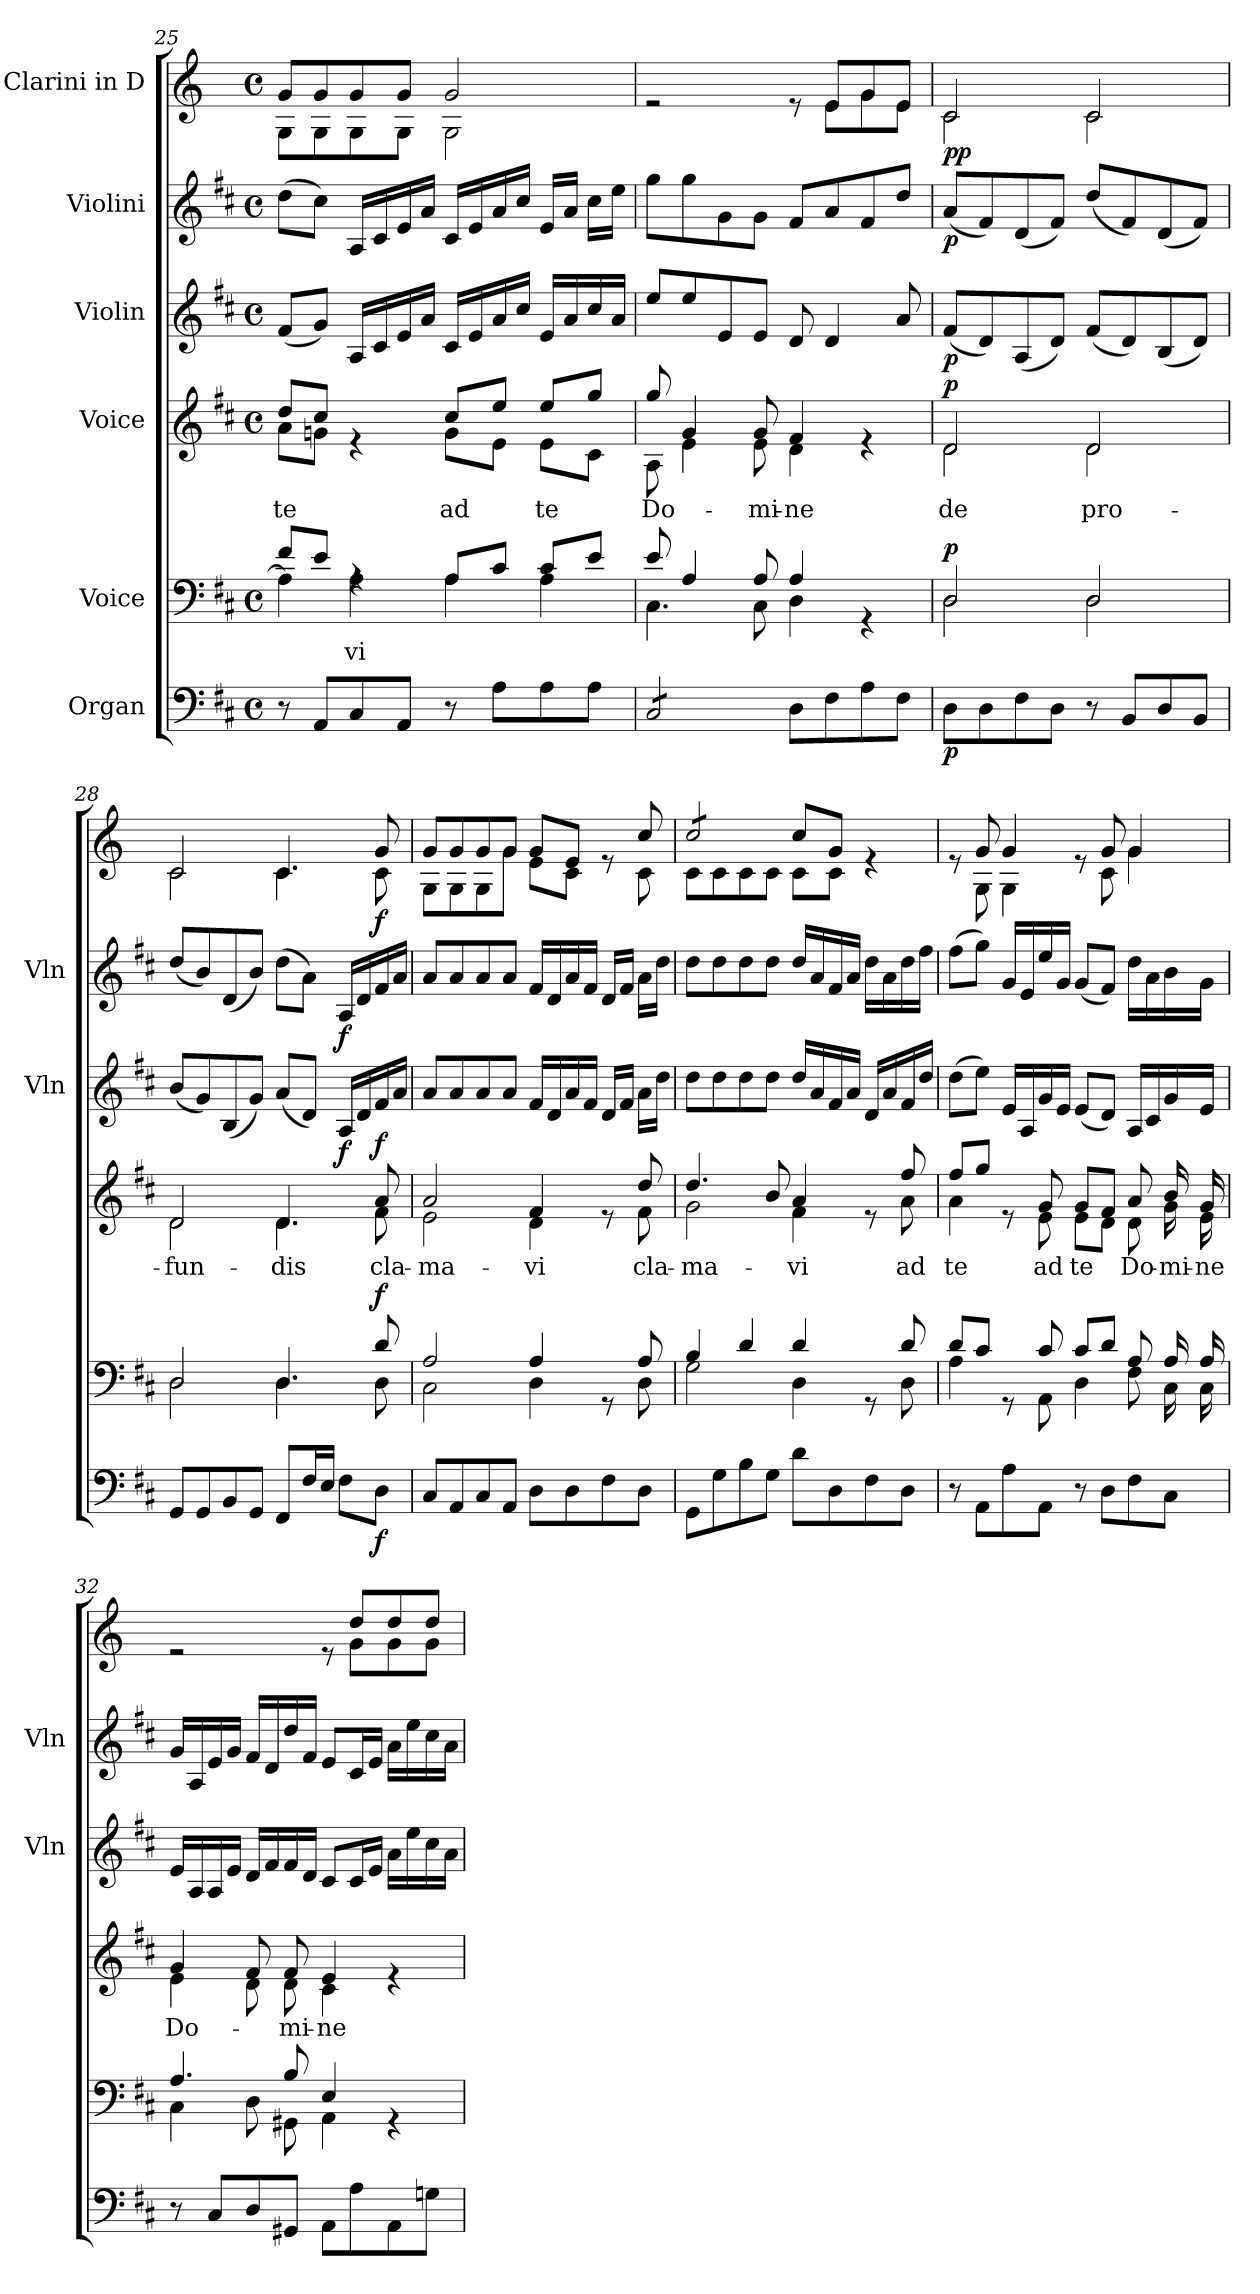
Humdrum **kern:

**kern	**dynam	**kern	**text	**dynam	**kern	**text	**dynam	**kern	**dynam	**kern	**dynam	**kern	**dynam
*part6	*part6	*part5	*part5	*part5	*part4	*part4	*part4	*part3	*part3	*part2	*part2	*part1	*part1
*staff6	*staff6	*staff5	*staff5	*staff5	*staff4	*staff4	*staff4	*staff3	*staff3	*staff2	*staff2	*staff1	*staff1
*I"Organ	*	*I"Voice	*	*	*I"Voice	*	*	*I"Violin	*	*I"Violini	*	*I"Clarini in D	*
*	*	*	*	*	*	*	*	*I'Vln	*	*I'Vln	*	*	*
!!LO:PB:g=z
*clefF4	*	*clefF4	*	*	*clefG2	*	*	*clefG2	*	*clefG2	*	*clefG2	*
*	*	*	*	*	*	*	*	*	*	*	*	*ITrd-1c-2	*
*k[f#c#]	*	*k[f#c#]	*	*	*k[f#c#]	*	*	*k[f#c#]	*	*k[f#c#]	*	*k[f#c#]	*
*M4/4	*	*M4/4	*	*	*M4/4	*	*	*M4/4	*	*M4/4	*	*M4/4	*
*met(c)	*	*met(c)	*	*	*met(c)	*	*	*met(c)	*	*met(c)	*	*met(c)	*
=25	=25	=25	=25	=25	=25	=25	=25	=25	=25	=25	=25	=25	=25
*	*	*^	*	*	*	*	*	*	*	*	*	*	*
!	!	!	!	!	!	!	!LO:LY:b	!	!	!	!	!	!	!
*	*	*	*	*	*	*^	*	*	*	*	*	*	*^	*
8r	.	8f#/L	4A\]	.	.	8dd/L	8a\L	te	.	(8f#/L	.	(8dd\L	.	8a/L	8A\L	.
8AA/L	.	8e/J	.	.	.	8cc#/J	8gn\J	.	.	8g/J)	.	8cc#\J)	.	8a/	8A\	.
!	!	!	!	!LO:LY:b	!	!	!	!	!	!	!	!	!	!	!	!
8C#/	.	4rA	4A\	-vi	.	4re	4ryy	.	.	16A/LL	.	16A/LL	.	8a/	8A\	.
.	.	.	.	.	.	.	.	.	.	16c#/	.	16c#/	.	.	.	.
8AA/J	.	.	.	.	.	.	.	.	.	16e/	.	16e/	.	8a/J	8A\J	.
.	.	.	.	.	.	.	.	.	.	16a/JJ	.	16a/JJ	.	.	.	.
!	!	!	!	!	!	!	!	!LO:LY:b	!	!	!	!	!	!	!	!
8r	.	8A/L	4A\	.	.	8cc#/L	8g\L	ad	.	16c#/LL	.	16c#/LL	.	2a/	2A\	.
.	.	.	.	.	.	.	.	.	.	16e/	.	16e/	.	.	.	.
8A\L	.	8c#/J	.	.	.	8ee/J	8e\J	.	.	16a/	.	16a/	.	.	.	.
.	.	.	.	.	.	.	.	.	.	16cc#/JJ	.	16cc#/JJ	.	.	.	.
!	!	!	!	!	!	!	!	!LO:LY:b	!	!	!	!	!	!	!	!
8A\	.	8c#/L	4A\	.	.	8ee/L	8e\L	te	.	16e/LL	.	16e/LL	.	.	.	.
.	.	.	.	.	.	.	.	.	.	16a/	.	16a/JJ	.	.	.	.
8A\J	.	8e/J	.	.	.	8gg/J	8c#\J	.	.	16cc#/	.	16cc#\LL	.	.	.	.
.	.	.	.	.	.	.	.	.	.	16a/JJ	.	16ee\JJ	.	.	.	.
=26	=26	=26	=26	=26	=26	=26	=26	=26	=26	=26	=26	=26	=26	=26	=26	=26
!	!	!	!	!	!	!	!	!LO:LY:b	!	!	!	!	!	!	!	!
*tremolo	*	*	*	*	*	*	*	*	*	*	*	*	*	*	*	*
8C#/L	.	8e/	4.C#\	.	.	8gg/	8A\	Do-	.	8ee/L	.	8gg\L	.	2re	8ryy	.
*	*	*	*	*	*	*	*	*	*	*	*	*	*	*v	*v	*
8C#/	.	4A/	.	.	.	4g/	4e\	.	.	8ee/	.	8gg\	.	.	.
8C#/	.	.	.	.	.	.	.	.	.	8e/	.	8g\	.	.	.
!	!	!	!	!	!	!	!	!LO:LY:b	!	!	!	!	!	!	!
8C#/J	.	8A/	8C#\	.	.	8g/	8e\	-mi-	.	8e/J	.	8g\J	.	.	.
*Xtremolo	*	*	*	*	*	*	*	*	*	*	*	*	*	*	*
!	!	!	!	!	!	!	!	!LO:LY:b	!	!	!	!	!	!	!
8D\L	.	4A/	4D\	.	.	4f#/	4d\	-ne	.	8d/	.	8f#/L	.	8re	.
*	*	*	*	*	*	*	*	*	*	*	*	*	*	*^	*
8F#\	.	.	.	.	.	.	.	.	.	4d/	.	8a/	.	8f#/L	8f#\L	.
8A\	.	4rGG	4ryy	.	.	4re	4ryy	.	.	.	.	8f#/	.	8a/	8a\	.
8F#\J	.	.	.	.	.	.	.	.	.	8a/	.	8dd/J	.	8f#/J	8f#\J	.
=27	=27	=27	=27	=27	=27	=27	=27	=27	=27	=27	=27	=27	=27	=27	=27	=27
!	!LO:DY:b	!	!	!	!LO:DY:b	!	!	!LO:LY:b	!LO:DY:b	!	!LO:DY:b	!	!LO:DY:b	!	!	!LO:DY:b
!	!	!	!	!	!	!	!	!	!	!	!	!	!	!	!	!LO:DY:n=1:b
8D\L	p	2D/	2D\	.	p	2d/	2d\	de	p	(8f#/L	p	(8a/L	p	2d/	2d\	p p
8D\	.	.	.	.	.	.	.	.	.	8d/)	.	8f#/)	.	.	.	.
8F#\	.	.	.	.	.	.	.	.	.	(8A/	.	(8d/	.	.	.	.
8D\J	.	.	.	.	.	.	.	.	.	8d/J)	.	8f#/J)	.	.	.	.
!	!	!	!	!	!	!	!	!LO:LY:b	!	!	!	!	!	!	!	!
8r	.	2D/	2D\	.	.	2d/	2d\	pro-	.	(8f#/L	.	(8dd/L	.	2d/	2d\	.
8BB/L	.	.	.	.	.	.	.	.	.	8d/)	.	8f#/)	.	.	.	.
8D/	.	.	.	.	.	.	.	.	.	(8B/	.	(8d/	.	.	.	.
8BB/J	.	.	.	.	.	.	.	.	.	8d/J)	.	8f#/J)	.	.	.	.
=28	=28	=28	=28	=28	=28	=28	=28	=28	=28	=28	=28	=28	=28	=28	=28	=28
!	!	!	!	!	!	!	!	!LO:LY:b	!	!	!	!	!	!	!	!
8GG/L	.	2D/	2D\	.	.	2d/	2d\	-fun-	.	(8b/L	.	(8dd/L	.	2d/	2d\	.
8GG/	.	.	.	.	.	.	.	.	.	8g/)	.	8b/)	.	.	.	.
8BB/	.	.	.	.	.	.	.	.	.	(8B/	.	(8d/	.	.	.	.
8GG/J	.	.	.	.	.	.	.	.	.	8g/J)	.	8b/J)	.	.	.	.
!	!	!	!	!	!	!	!	!LO:LY:b	!	!	!	!	!	!	!	!
8FF#/L	.	4.D/	4.D\	.	.	4.d/	4.d\	-dis	.	(8a/L	.	(8dd\L	.	4.d/	4.d\	.
16F#/L	.	.	.	.	.	.	.	.	.	8d/J)	.	8a\J)	.	.	.	.
16E/JJ	.	.	.	.	.	.	.	.	.	.	.	.	.	.	.	.
!	!	!	!	!	!	!	!	!	!	!	!LO:DY:b	!	!LO:DY:b	!	!	!
8F#\L	.	.	.	.	.	.	.	.	.	16A/LL	f	16A/LL	f	.	.	.
.	.	.	.	.	.	.	.	.	.	16d/	.	16d/	.	.	.	.
!	!LO:DY:b	!	!	!	!LO:DY:b	!	!	!LO:LY:b	!LO:DY:b	!	!	!	!	!	!	!LO:DY:b
8D\J	f	8d/	8D\	.	f	8a/	8f#\	cla-	f	16f#/	.	16f#/	.	8a/	8d\	f
.	.	.	.	.	.	.	.	.	.	16a/JJ	.	16a/JJ	.	.	.	.
!!LO:LB:g=z	!!
=29	=29	=29	=29	=29	=29	=29	=29	=29	=29	=29	=29	=29	=29	=29	=29	=29
!	!	!	!	!	!	!	!	!LO:LY:b	!	!	!	!	!	!	!	!
8C#/L	.	2A/	2C#\	.	.	2a/	2e\	-ma-	.	8a/L	.	8a/L	.	8a/L	8A\L	.
8AA/	.	.	.	.	.	.	.	.	.	8a/	.	8a/	.	8a/	8A\	.
8C#/	.	.	.	.	.	.	.	.	.	8a/	.	8a/	.	8a/	8A\	.
8AA/J	.	.	.	.	.	.	.	.	.	8a/J	.	8a/J	.	8a/J	8a\J	.
!	!	!	!	!	!	!	!	!LO:LY:b	!	!	!	!	!	!	!	!
8D\L	.	4A/	4D\	.	.	4f#/	4d\	-vi	.	16f#/LL	.	16f#/LL	.	8a/L	8f#\L	.
.	.	.	.	.	.	.	.	.	.	16d/	.	16d/	.	.	.	.
8D\	.	.	.	.	.	.	.	.	.	16a/	.	16a/	.	8f#/J	8d\J	.
.	.	.	.	.	.	.	.	.	.	16f#/JJ	.	16f#/JJ	.	.	.	.
8F#\	.	8rGG	8ryy	.	.	8re	8ryy	.	.	16d/LL	.	16d/LL	.	8re	8ryy	.
.	.	.	.	.	.	.	.	.	.	16f#/JJ	.	16f#/JJ	.	.	.	.
!	!	!	!	!	!	!	!	!LO:LY:b	!	!	!	!	!	!	!	!
8D\J	.	8A/	8D\	.	.	8dd/	8f#\	cla-	.	16a\LL	.	16a\LL	.	8dd/	8d\	.
.	.	.	.	.	.	.	.	.	.	16dd\JJ	.	16dd\JJ	.	.	.	.
=30	=30	=30	=30	=30	=30	=30	=30	=30	=30	=30	=30	=30	=30	=30	=30	=30
!	!	!	!	!	!	!	!	!LO:LY:b	!	!	!	!	!	!	!	!
*	*	*	*	*	*	*	*	*	*	*	*	*	*	*tremolo	*	*
8GG\L	.	4B/	2G\	.	.	4.dd/	2g\	-ma-	.	8dd\L	.	8dd\L	.	8dd/L	8d\L	.
8G\	.	.	.	.	.	.	.	.	.	8dd\	.	8dd\	.	8dd/	8d\	.
8B\	.	4d/	.	.	.	.	.	.	.	8dd\	.	8dd\	.	8dd/	8d\	.
8G\J	.	.	.	.	.	8b/	.	.	.	8dd\J	.	8dd\J	.	8dd/J	8d\J	.
*	*	*	*	*	*	*	*	*	*	*	*	*	*	*Xtremolo	*	*
!	!	!	!	!	!	!	!	!LO:LY:b	!	!	!	!	!	!	!	!
8d\L	.	4d/	4D\	.	.	4a/	4f#\	-vi	.	16dd/LL	.	16dd/LL	.	8dd/L	8d\L	.
.	.	.	.	.	.	.	.	.	.	16a/	.	16a/	.	.	.	.
8D\	.	.	.	.	.	.	.	.	.	16f#/	.	16f#/	.	8a/J	8d\J	.
.	.	.	.	.	.	.	.	.	.	16a/JJ	.	16a/JJ	.	.	.	.
8F#\	.	8rGG	8ryy	.	.	8re	8ryy	.	.	16d/LL	.	16dd\LL	.	4re	4ryy	.
.	.	.	.	.	.	.	.	.	.	16a/	.	16a\	.	.	.	.
!	!	!	!	!	!	!	!	!LO:LY:b	!	!	!	!	!	!	!	!
8D\J	.	8d/	8D\	.	.	8ff#/	8a\	ad	.	16f#/	.	16dd\	.	.	.	.
.	.	.	.	.	.	.	.	.	.	16dd/JJ	.	16ff#\JJ	.	.	.	.
=31	=31	=31	=31	=31	=31	=31	=31	=31	=31	=31	=31	=31	=31	=31	=31	=31
!	!	!	!	!	!	!	!	!LO:LY:b	!	!	!	!	!	!	!	!
8r	.	8d/L	4A\	.	.	8ff#/L	4a\	te	.	(8dd\L	.	(8ff#\L	.	8re	8ryy	.
8AA\L	.	8c#/J	.	.	.	8gg/J	.	.	.	8ee\J)	.	8gg\J)	.	8a/	8A\	.
8A\	.	8rGG	8ryy	.	.	8re	8ryy	.	.	16e/LL	.	16g/LL	.	4a/	4A\	.
.	.	.	.	.	.	.	.	.	.	16A/	.	16e/	.	.	.	.
!	!	!	!	!	!	!	!	!LO:LY:b	!	!	!	!	!	!	!	!
8AA\J	.	8c#/	8AA\	.	.	8g/	8e\	ad	.	16g/	.	16ee/	.	.	.	.
.	.	.	.	.	.	.	.	.	.	16e/JJ	.	16g/JJ	.	.	.	.
!	!	!	!	!	!	!	!	!LO:LY:b	!	!	!	!	!	!	!	!
8r	.	8c#/L	4D\	.	.	8g/L	8e\L	te	.	(8e/L	.	(8g/L	.	8re	8ryy	.
8D\L	.	8d/J	.	.	.	8f#/J	8d\J	.	.	8d/J)	.	8f#/J)	.	8a/	8d\	.
!	!	!	!	!	!	!	!	!LO:LY:b	!	!	!	!	!	!	!	!
8F#\	.	8A/	8F#\	.	.	8a/	8d\	Do-	.	16A/LL	.	16dd\LL	.	4a/	4a\	.
.	.	.	.	.	.	.	.	.	.	16c#/	.	16a\	.	.	.	.
!	!	!	!	!	!	!	!	!LO:LY:b	!	!	!	!	!	!	!	!
8C#\J	.	16A/	16C#\	.	.	16b/	16g\	-mi-	.	16g/	.	16b\	.	.	.	.
!	!	!	!	!	!	!	!	!LO:LY:b	!	!	!	!	!	!	!	!
.	.	16A/	16C#\	.	.	16g/	16e\	-ne	.	16e/JJ	.	16g\JJ	.	.	.	.
!!LO:PB:g=z	!!
=32	=32	=32	=32	=32	=32	=32	=32	=32	=32	=32	=32	=32	=32	=32	=32	=32
!	!	!	!	!	!	!	!	!LO:LY:b	!	!	!	!	!	!	!	!
8r	.	4.A/	4C#\	.	.	4g/	4e\	Do-	.	16e/LL	.	16g/LL	.	2re	8ryy	.
.	.	.	.	.	.	.	.	.	.	16A/	.	16A/	.	.	.	.
*	*	*	*	*	*	*	*	*	*	*	*	*	*	*v	*v	*
8C#/L	.	.	.	.	.	.	.	.	.	16A/	.	16e/	.	.	.
.	.	.	.	.	.	.	.	.	.	16e/JJ	.	16g/JJ	.	.	.
8D/	.	.	8D\	.	.	8f#/	8d\	.	.	16d/LL	.	16f#/LL	.	.	.
.	.	.	.	.	.	.	.	.	.	16f#/	.	16d/	.	.	.
!	!	!	!	!	!	!	!	!LO:LY:b	!	!	!	!	!	!	!
8GG#X/J	.	8B/	8GG#X\	.	.	8f#/	8d\	-mi-	.	16f#/	.	16dd/	.	.	.
.	.	.	.	.	.	.	.	.	.	16d/JJ	.	16f#/JJ	.	.	.
!	!	!	!	!	!	!	!	!LO:LY:b	!	!	!	!	!	!	!
8AA\L	.	4E/	4AA\	.	.	4e/	4c#\	-ne	.	8c#/L	.	8e/L	.	8re	.
*	*	*	*	*	*	*	*	*	*	*	*	*	*	*^	*
8A\	.	.	.	.	.	.	.	.	.	16c#/L	.	16c#/L	.	8ee/L	8a\L	.
.	.	.	.	.	.	.	.	.	.	16e/JJ	.	16e/JJ	.	.	.	.
8AA\	.	4rGG	4ryy	.	.	4re	4ryy	.	.	16a\LL	.	16a\LL	.	8ee/	8a\	.
.	.	.	.	.	.	.	.	.	.	16ee\	.	16ee\	.	.	.	.
8Gn\J	.	.	.	.	.	.	.	.	.	16cc#\	.	16cc#\	.	8ee/J	8a\J	.
.	.	.	.	.	.	.	.	.	.	16a\JJ	.	16a\JJ	.	.	.	.
*	*	*v	*v	*	*	*	*	*	*	*	*	*	*	*v	*v	*
*	*	*	*	*	*v	*v	*	*	*	*	*	*	*	*
=	=	=	=	=	=	=	=	=	=	=	=	=	=
*-	*-	*-	*-	*-	*-	*-	*-	*-	*-	*-	*-	*-	*-
